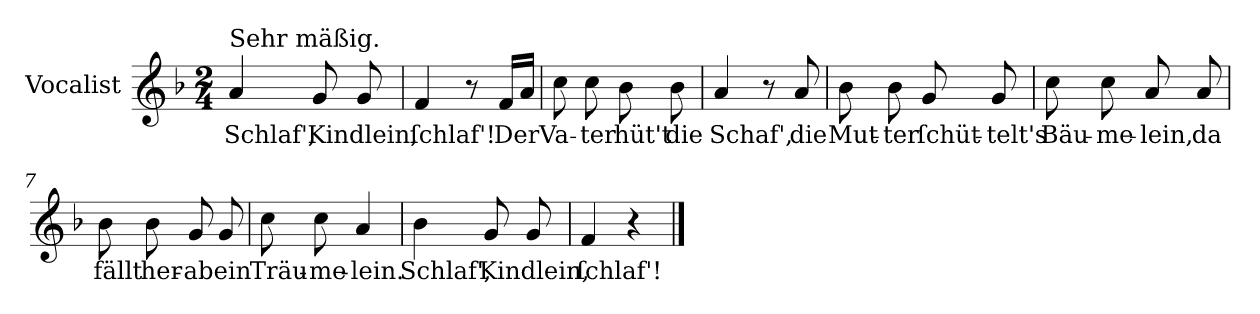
**kern	**text
*part1	*part1
*staff1	*staff1
*I"Vocalist	*
*clefG2	*
*k[b-]	*
*F:	*
*M2/4	*
=1	=1
!LO:TX:a:t=Sehr mäßig.	!
4a	Schlaf',
8g	Kindlein,
8g	.
=2	=2
4f	ſchlaf'!
8r	.
16fLL	Der
16aJJ	.
=3	=3
8cc	Va-
8cc	-ter
8b-	hüt't
8b-	die
=4	=4
4a	Schaf',
8r	.
8a	die
=5	=5
8b-	Mut-
8b-	-ter
8g	ſchüt-
8g	-telt's
=6	=6
8cc	Bäu-
8cc	-me-
8a	-lein,
8a	da
=7	=7
8b-	fällt
8b-	her-
8g	-ab
8g	ein
=8	=8
8cc	Träu-
8cc	-me-
4a	-lein.
=9	=9
4b-	Schlaf',
8g	Kindlein,
8g	.
=10	=10
4f	ſchlaf'!
4r	.
==	==
*-	*-
